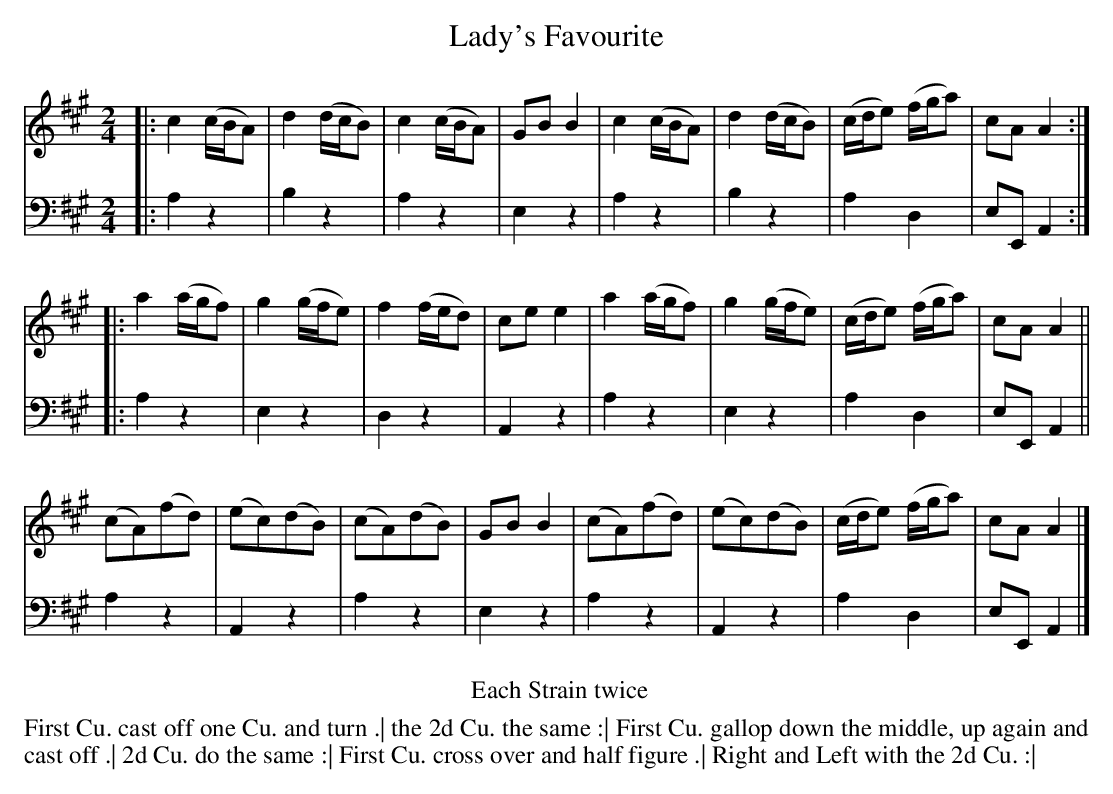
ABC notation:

X:1
T: Lady's Favourite
M: 2/4
L: 1/8
K: A
V: 1
|:\
c2 (c/B/A) | d2 (d/c/B) | c2 (c/B/A) | GB B2 |\
c2 (c/B/A) | d2 (d/c/B) | (c/d/e) (f/g/a) | cA A2 :|
|:\
a2 (a/g/f) | g2 (g/f/e) | f2 (f/e/d) | ce e2 |\
a2 (a/g/f) | g2 (g/f/e) | (c/d/e) (f/g/a) | cA A2 ||
(cA)(fd) | (ec)(dB) | (cA)(dB) | GB B2 |\
(cA)(fd) | (ec)(dB) | (c/d/e) (f/g/a) | cA A2 |]
V: 2 clef=bass middle=d
|:\
a2 z2 | b2 z2 | a2 z2 | e2 z2 | a2 z2 | b2 z2 | a2 d2 | eEA2 :|
|:\
a2 z2 | e2 z2 | d2 z2 | A2 z2 | a2 z2 | e2 z2 | a2 d2 | eE A2 ||
a2 z2 | A2 z2 | a2 z2 | e2 z2 | a2 z2 | A2 z2 | a2 d2 | eE A2 |]
%%begintext center
	Each Strain twice
%%endtext
%%begintext align
First Cu. cast off one Cu. and turn .|
the 2d Cu. the same :|
First Cu. gallop down the middle, up again and cast off .|
2d Cu. do the same :|
First Cu. cross over and half figure .|
Right and Left with the 2d Cu. :|
